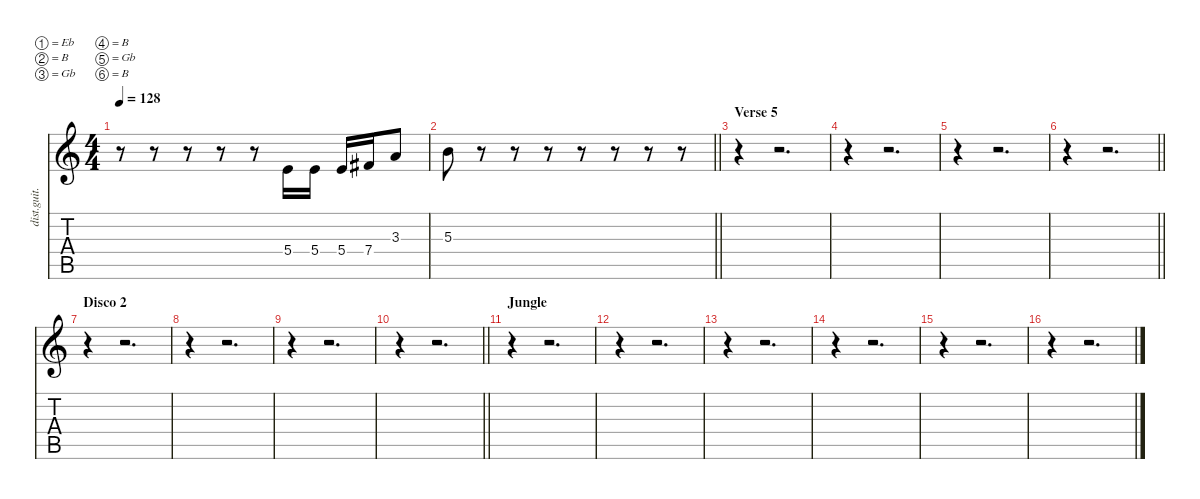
\defaultSystemsLayout 4
\hideDynamics
\bracketExtendMode nobrackets
\otherSystemsTrackNameOrientation horizontal
\track ("Garrett" "dist.guit.") {instrument distortionguitar}
\staff {score tabs}
\tuning (Eb4 B3 Gb3 B2 Gb2 B1)
\ts (4 4)
\tempo 128
\clef g2
\ks c
r.8{dy f beam Down} r.8{beam Down} r.8{beam Down} r.8{beam Down} r.8{beam Down} 5.4.16{beam Up} 5.4.16{beam Up} 5.4.16{beam Up} 7.4{acc #}.16{beam Up} 3.3.8{beam Up} |
\barLineRight lightlight
5.3.8{beam Down} r.8{beam Down} r.8{beam Down} r.8{beam Down} r.8{beam Down} r.8{beam Down} r.8{beam Down} r.8{beam Down} |
\section ("" "Verse 5")
r.4{beam Down} r.2{d beam Down} |
r.4{beam Down} r.2{d beam Down} |
r.4{beam Down} r.2{d beam Down} |
\barLineRight lightlight
r.4{beam Down} r.2{d beam Down} |
\section ("" "Disco 2")
r.4{beam Down} r.2{d beam Down} |
r.4{beam Down} r.2{d beam Down} |
r.4{beam Down} r.2{d beam Down} |
\barLineRight lightlight
r.4{beam Down} r.2{d beam Down} |
\section ("" "Jungle")
r.4{beam Down} r.2{d beam Down} |
r.4{beam Down} r.2{d beam Down} |
r.4{beam Down} r.2{d beam Down} |
r.4{beam Down} r.2{d beam Down} |
r.4{beam Down} r.2{d beam Down} |
r.4{beam Down} r.2{d beam Down}
